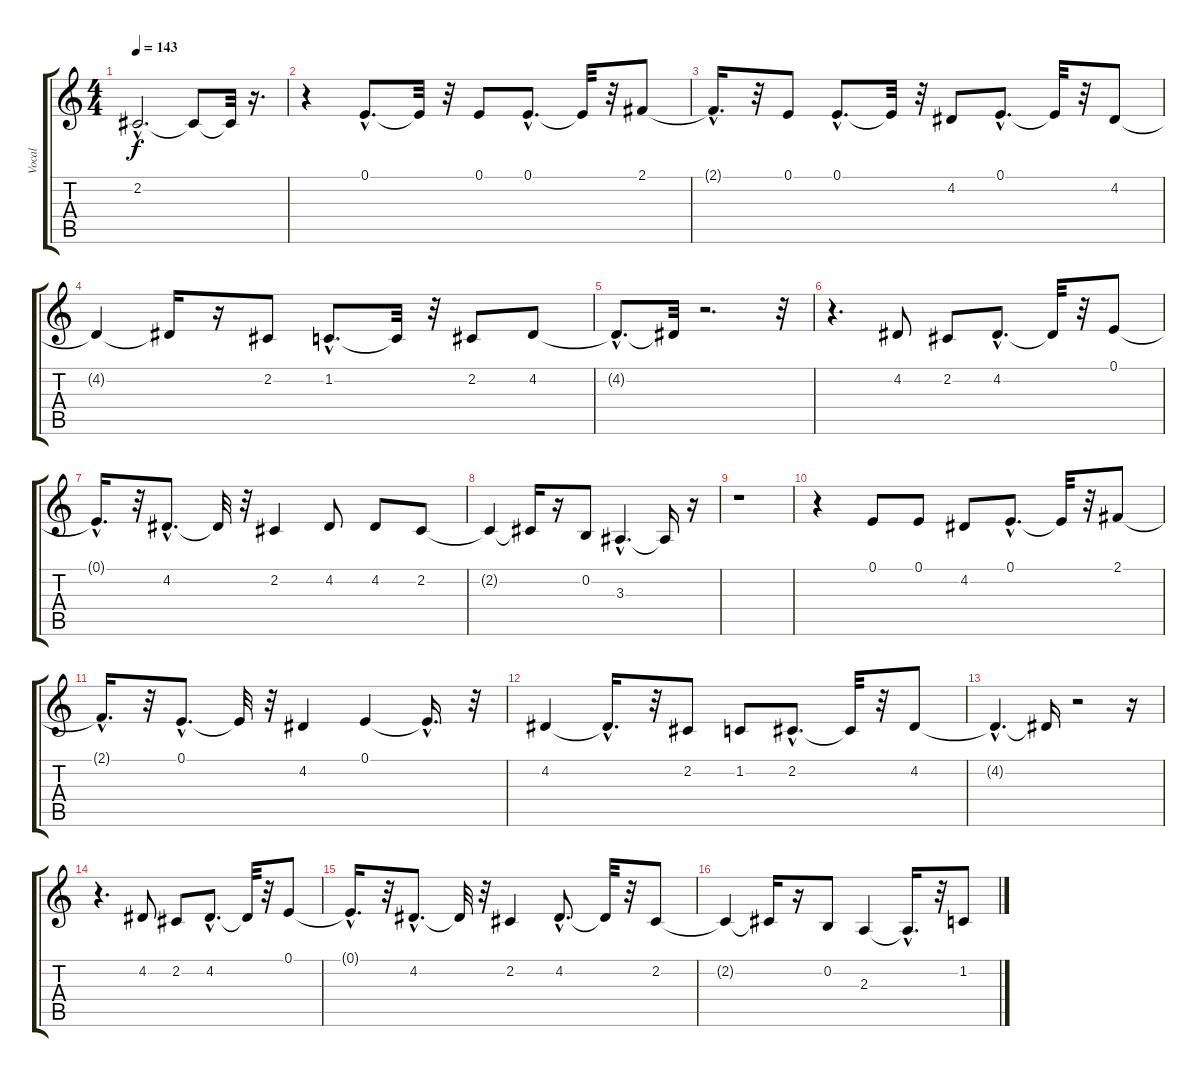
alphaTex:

\track ("Vocal" "Vocal") {instrument flute}
\staff {score tabs}
\tuning (E4 B3 G3 D3 A2 E2) {hide}
\ts (4 4)
\tempo 143
\clef g2
\ks c
2.2{hac t}.2{d dy f} 2.2{t}.8 2.2{t}.32 r.16{d} |
r.4 0.1{hac}.8{d} 0.1{t}.32 r.32 0.1.8 0.1{hac}.8{d} 0.1{t}.32 r.32 2.1.8 |
2.1{hac t}.16{d} r.32 0.1.8 0.1{hac}.8{d} 0.1{t}.32 r.32 4.2.8 0.1{hac}.8{d} 0.1{t}.32 r.32 4.2.8 |
4.2{t}.4 4.2{t}.16 r.16 2.2.8 1.2{hac}.8{d} 1.2{t}.32 r.32 2.2.8 4.2.8 |
4.2{hac t}.8{d} 4.2{t}.32 r.2{d} r.32 |
r.4{d} 4.2.8 2.2.8 4.2{hac}.8{d} 4.2{t}.32 r.32 0.1.8 |
0.1{hac t}.16{d} r.32 4.2{hac}.8{d} 4.2{t}.32 r.32 2.2.4 4.2.8 4.2.8 2.2.8 |
2.2{t}.4 2.2{t}.16 r.16 0.2.8 3.3{hac}.4{d} 3.3{t}.16 r.16 |
r.1 |
r.4 0.1.8 0.1.8 4.2.8 0.1{hac}.8{d} 0.1{t}.32 r.32 2.1.8 |
2.1{hac t}.16{d} r.32 0.1{hac}.8{d} 0.1{t}.32 r.32 4.2.4 0.1.4 0.1{hac t}.16{d} r.32 |
4.2.4 4.2{hac t}.16{d} r.32 2.2.8 1.2.8 2.2{hac}.8{d} 2.2{t}.32 r.32 4.2.8 |
4.2{hac t}.4{d} 4.2{t}.16 r.2 r.16 |
r.4{d} 4.2.8 2.2.8 4.2{hac}.8{d} 4.2{t}.32 r.32 0.1.8 |
0.1{hac t}.16{d} r.32 4.2{hac}.8{d} 4.2{t}.32 r.32 2.2.4 4.2{hac}.8{d} 4.2{t}.32 r.32 2.2.8 |
2.2{t}.4 2.2{t}.16 r.16 0.2.8 2.3.4 2.3{hac t}.16{d} r.32 1.2.8
